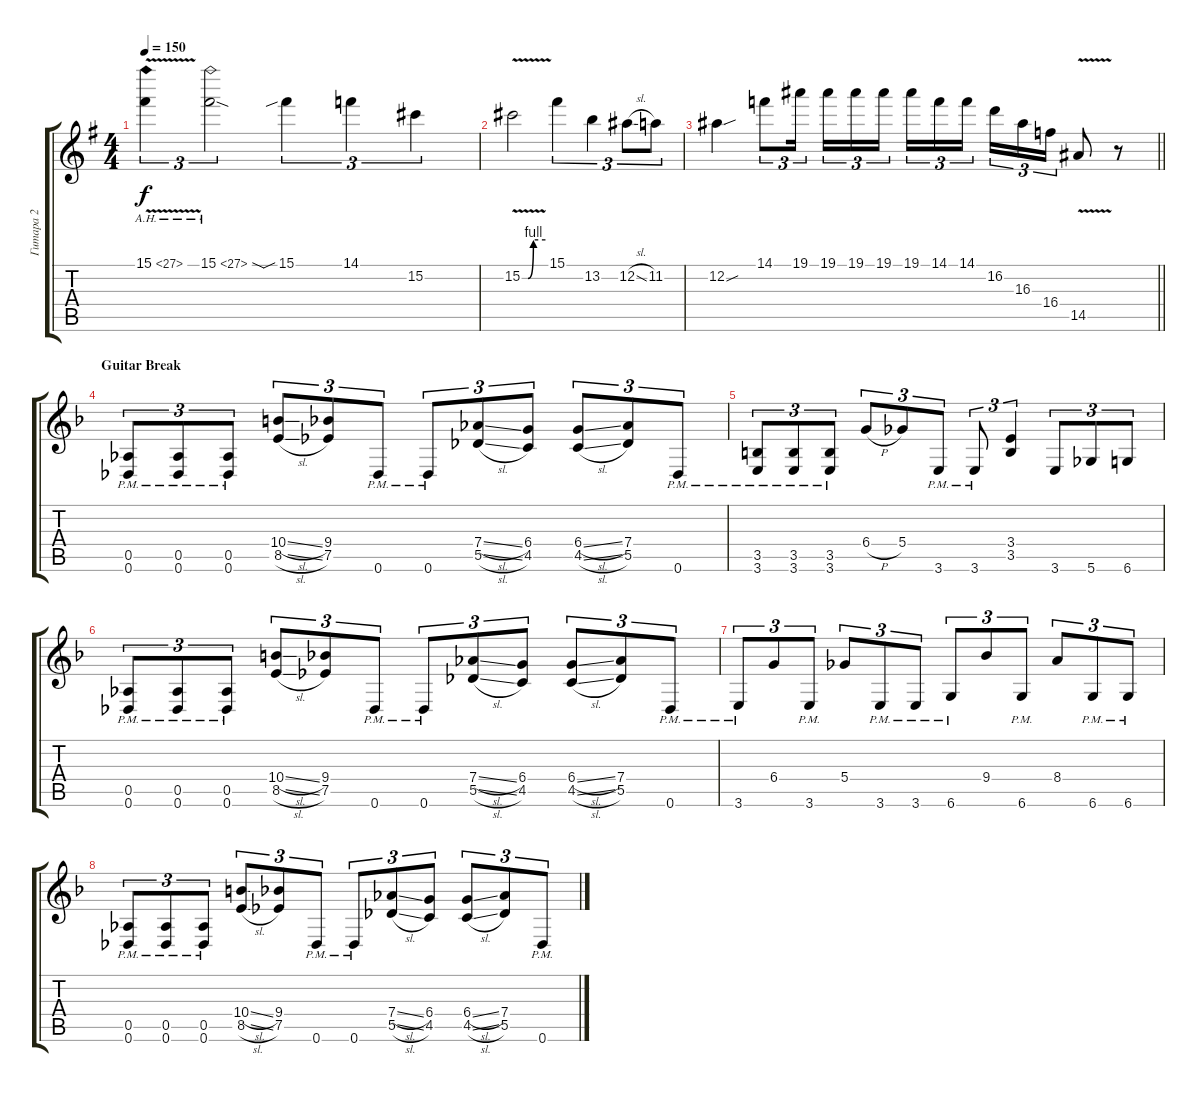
\track ("Гитара 2" "Гитара 2") {instrument distortionguitar}
\staff {score tabs}
\tuning (Eb4 Bb3 Gb3 Db3 Ab2 Db2) {hide}
\ts (4 4)
\tempo 150
\clef g2
\ks eminor
15.1{ah 12 v}.4{tu (3 2) dy f} 15.1{ah 12 sod}.2{tu (3 2)} 15.1{sib}.4{tu (3 2)} 14.1.4{tu (3 2)} 15.2.4{tu (3 2)} |
15.2{be (custom 0 0 15 0 29 4 60 4) v}.2 15.1.4{tu (3 2)} 13.2.4{tu (3 2)} 12.2{sl}.8{tu (3 2)} 11.2.8{tu (3 2)} |
\barLineRight lightlight
12.2{sou}.4 14.1.8{tu (3 2)} 19.1.16{tu (3 2) beam splitsecondary} 19.1.16{tu (3 2)} 19.1.16{tu (3 2)} 19.1.16{tu (3 2)} 19.1.16{tu (3 2)} 14.1.16{tu (3 2)} 14.1.16{tu (3 2) beam splitsecondary} 16.2.16{tu (3 2)} 16.3.16{tu (3 2)} 16.4.16{tu (3 2)} 14.5{v}.8 r.8{volume 8} |
\section ("" "Guitar Break")
\ks dminor
(0.5{pm} 0.6{pm}).8{tu (3 2)} (0.5{pm} 0.6{pm}).8{tu (3 2)} (0.5{pm} 0.6{pm}).8{tu (3 2)} (10.4{sl} 8.5{sl}).8{tu (3 2)} (9.4 7.5).8{tu (3 2)} 0.6{pm}.8{tu (3 2)} 0.6{pm}.8{tu (3 2)} (7.4{sl} 5.5{sl}).8{tu (3 2)} (6.4 4.5).8{tu (3 2)} (6.4{sl} 4.5{sl}).8{tu (3 2)} (7.4 5.5).8{tu (3 2)} 0.6{pm}.8{tu (3 2)} |
(3.5{pm} 3.6{pm}).8{tu (3 2)} (3.5{pm} 3.6{pm}).8{tu (3 2)} (3.5{pm} 3.6{pm}).8{tu (3 2)} 6.4{h}.8{tu (3 2)} 5.4.8{tu (3 2)} 3.6{pm}.8{tu (3 2)} 3.6{pm}.8{tu (3 2)} (3.4 3.5).4{tu (3 2)} 3.6.8{tu (3 2)} 5.6.8{tu (3 2)} 6.6.8{tu (3 2)} |
(0.5{pm} 0.6{pm}).8{tu (3 2)} (0.5{pm} 0.6{pm}).8{tu (3 2)} (0.5{pm} 0.6{pm}).8{tu (3 2)} (10.4{sl} 8.5{sl}).8{tu (3 2)} (9.4 7.5).8{tu (3 2)} 0.6{pm}.8{tu (3 2)} 0.6{pm}.8{tu (3 2)} (7.4{sl} 5.5{sl}).8{tu (3 2)} (6.4 4.5).8{tu (3 2)} (6.4{sl} 4.5{sl}).8{tu (3 2)} (7.4 5.5).8{tu (3 2)} 0.6{pm}.8{tu (3 2)} |
3.6{pm}.8{tu (3 2)} 6.4.8{tu (3 2)} 3.6{pm}.8{tu (3 2)} 5.4.8{tu (3 2)} 3.6{pm}.8{tu (3 2)} 3.6{pm}.8{tu (3 2)} 6.6{pm}.8{tu (3 2)} 9.4.8{tu (3 2)} 6.6{pm}.8{tu (3 2)} 8.4.8{tu (3 2)} 6.6{pm}.8{tu (3 2)} 6.6{pm}.8{tu (3 2)} |
(0.5{pm} 0.6{pm}).8{tu (3 2)} (0.5{pm} 0.6{pm}).8{tu (3 2)} (0.5{pm} 0.6{pm}).8{tu (3 2)} (10.4{sl} 8.5{sl}).8{tu (3 2)} (9.4 7.5).8{tu (3 2)} 0.6{pm}.8{tu (3 2)} 0.6{pm}.8{tu (3 2)} (7.4{sl} 5.5{sl}).8{tu (3 2)} (6.4 4.5).8{tu (3 2)} (6.4{sl} 4.5{sl}).8{tu (3 2)} (7.4 5.5).8{tu (3 2)} 0.6{pm}.8{tu (3 2)}
